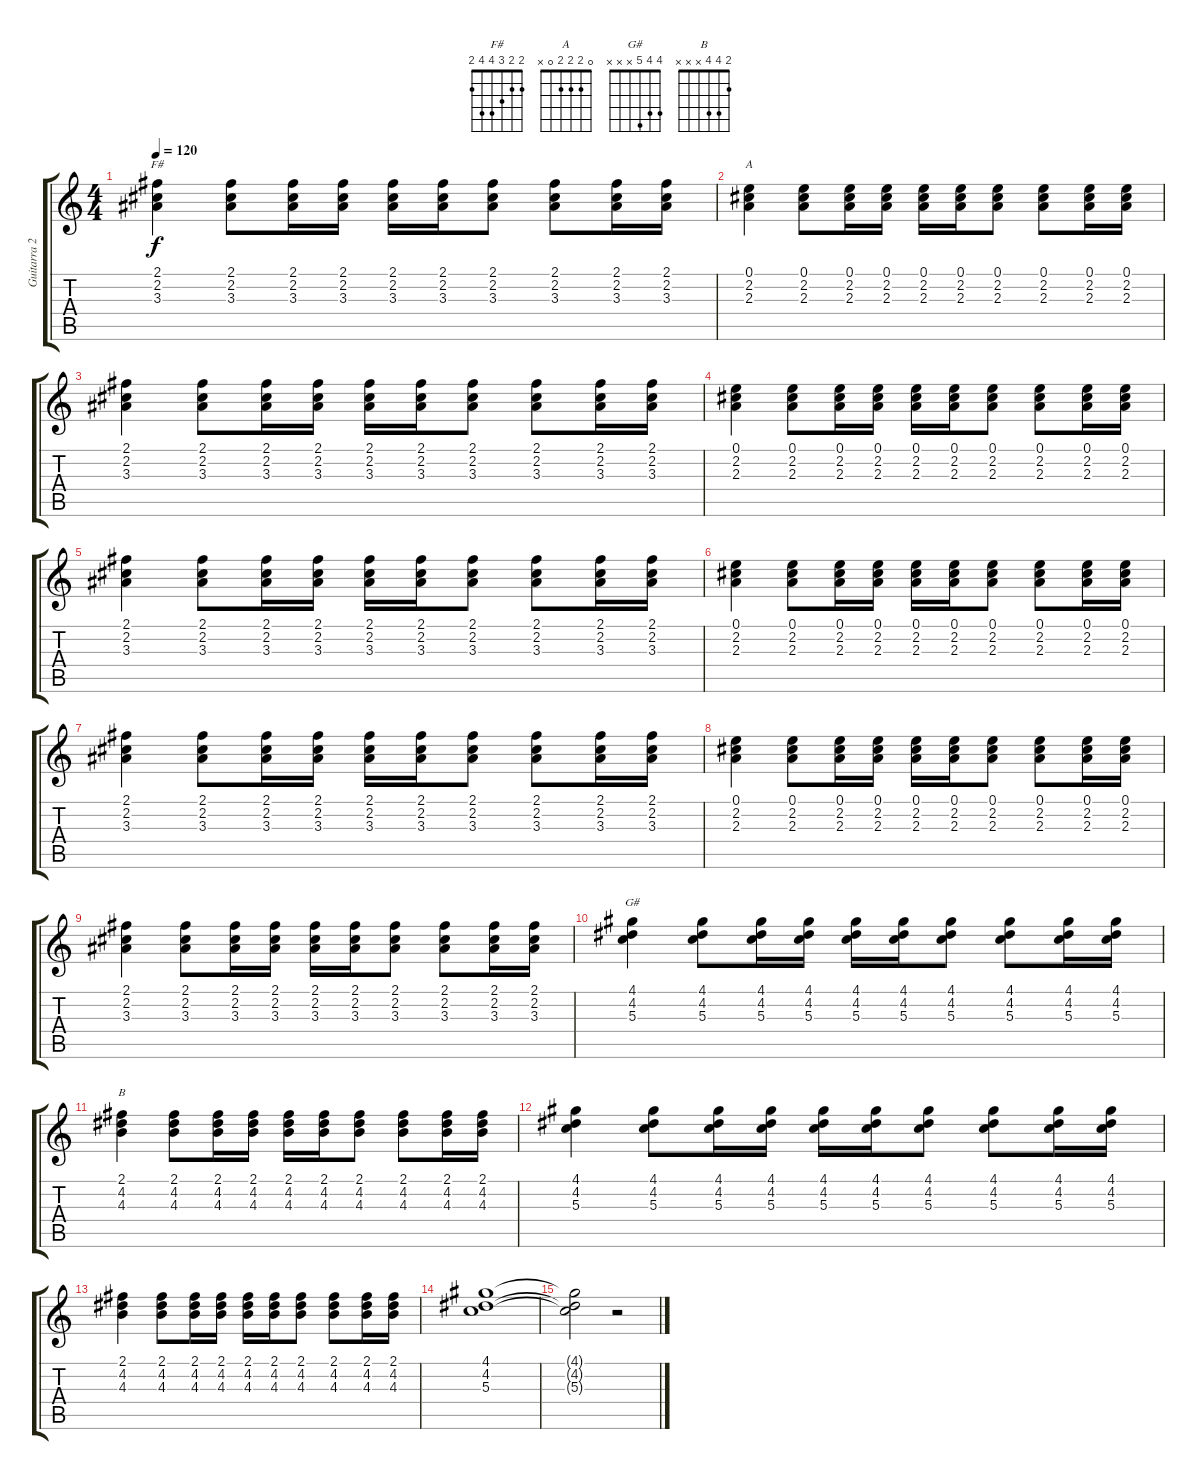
\track ("Guitarra 2" "Guitarra 2") {instrument acousticguitarnylon}
\staff {score tabs}
\tuning (E4 B3 G3 D3 A2 E2) {hide}
\chord ("F#" 2 2 3 4 4 2)
\chord ("A" 0 2 2 2 0 x)
\chord ("G#" 4 4 5 x x x)
\chord ("B" 2 4 4 x x x)
\ts (4 4)
\tempo 120
\clef g2
\ks c
(2.1 2.2 3.3).4{ch "F#" dy f} (2.1 2.2 3.3).8 (2.1 2.2 3.3).16 (2.1 2.2 3.3).16 (2.1 2.2 3.3).16 (2.1 2.2 3.3).16 (2.1 2.2 3.3).8 (2.1 2.2 3.3).8 (2.1 2.2 3.3).16 (2.1 2.2 3.3).16 |
(0.1 2.2 2.3).4{ch "A"} (0.1 2.2 2.3).8 (0.1 2.2 2.3).16 (0.1 2.2 2.3).16 (0.1 2.2 2.3).16 (0.1 2.2 2.3).16 (0.1 2.2 2.3).8 (0.1 2.2 2.3).8 (0.1 2.2 2.3).16 (0.1 2.2 2.3).16 |
(2.1 2.2 3.3).4 (2.1 2.2 3.3).8 (2.1 2.2 3.3).16 (2.1 2.2 3.3).16 (2.1 2.2 3.3).16 (2.1 2.2 3.3).16 (2.1 2.2 3.3).8 (2.1 2.2 3.3).8 (2.1 2.2 3.3).16 (2.1 2.2 3.3).16 |
(0.1 2.2 2.3).4 (0.1 2.2 2.3).8 (0.1 2.2 2.3).16 (0.1 2.2 2.3).16 (0.1 2.2 2.3).16 (0.1 2.2 2.3).16 (0.1 2.2 2.3).8 (0.1 2.2 2.3).8 (0.1 2.2 2.3).16 (0.1 2.2 2.3).16 |
(2.1 2.2 3.3).4 (2.1 2.2 3.3).8 (2.1 2.2 3.3).16 (2.1 2.2 3.3).16 (2.1 2.2 3.3).16 (2.1 2.2 3.3).16 (2.1 2.2 3.3).8 (2.1 2.2 3.3).8 (2.1 2.2 3.3).16 (2.1 2.2 3.3).16 |
(0.1 2.2 2.3).4 (0.1 2.2 2.3).8 (0.1 2.2 2.3).16 (0.1 2.2 2.3).16 (0.1 2.2 2.3).16 (0.1 2.2 2.3).16 (0.1 2.2 2.3).8 (0.1 2.2 2.3).8 (0.1 2.2 2.3).16 (0.1 2.2 2.3).16 |
(2.1 2.2 3.3).4 (2.1 2.2 3.3).8 (2.1 2.2 3.3).16 (2.1 2.2 3.3).16 (2.1 2.2 3.3).16 (2.1 2.2 3.3).16 (2.1 2.2 3.3).8 (2.1 2.2 3.3).8 (2.1 2.2 3.3).16 (2.1 2.2 3.3).16 |
(0.1 2.2 2.3).4 (0.1 2.2 2.3).8 (0.1 2.2 2.3).16 (0.1 2.2 2.3).16 (0.1 2.2 2.3).16 (0.1 2.2 2.3).16 (0.1 2.2 2.3).8 (0.1 2.2 2.3).8 (0.1 2.2 2.3).16 (0.1 2.2 2.3).16 |
(2.1 2.2 3.3).4 (2.1 2.2 3.3).8 (2.1 2.2 3.3).16 (2.1 2.2 3.3).16 (2.1 2.2 3.3).16 (2.1 2.2 3.3).16 (2.1 2.2 3.3).8 (2.1 2.2 3.3).8 (2.1 2.2 3.3).16 (2.1 2.2 3.3).16 |
(4.1 4.2 5.3).4{ch "G#"} (4.1 4.2 5.3).8 (4.1 4.2 5.3).16 (4.1 4.2 5.3).16 (4.1 4.2 5.3).16 (4.1 4.2 5.3).16 (4.1 4.2 5.3).8 (4.1 4.2 5.3).8 (4.1 4.2 5.3).16 (4.1 4.2 5.3).16 |
(2.1 4.2 4.3).4{ch "B"} (2.1 4.2 4.3).8 (2.1 4.2 4.3).16 (2.1 4.2 4.3).16 (2.1 4.2 4.3).16 (2.1 4.2 4.3).16 (2.1 4.2 4.3).8 (2.1 4.2 4.3).8 (2.1 4.2 4.3).16 (2.1 4.2 4.3).16 |
(4.1 4.2 5.3).4 (4.1 4.2 5.3).8 (4.1 4.2 5.3).16 (4.1 4.2 5.3).16 (4.1 4.2 5.3).16 (4.1 4.2 5.3).16 (4.1 4.2 5.3).8 (4.1 4.2 5.3).8 (4.1 4.2 5.3).16 (4.1 4.2 5.3).16 |
(2.1 4.2 4.3).4 (2.1 4.2 4.3).8 (2.1 4.2 4.3).16 (2.1 4.2 4.3).16 (2.1 4.2 4.3).16 (2.1 4.2 4.3).16 (2.1 4.2 4.3).8 (2.1 4.2 4.3).8 (2.1 4.2 4.3).16 (2.1 4.2 4.3).16 |
(4.1 4.2 5.3).1 |
(4.1{t} 4.2{t} 5.3{t}).2 r.2
